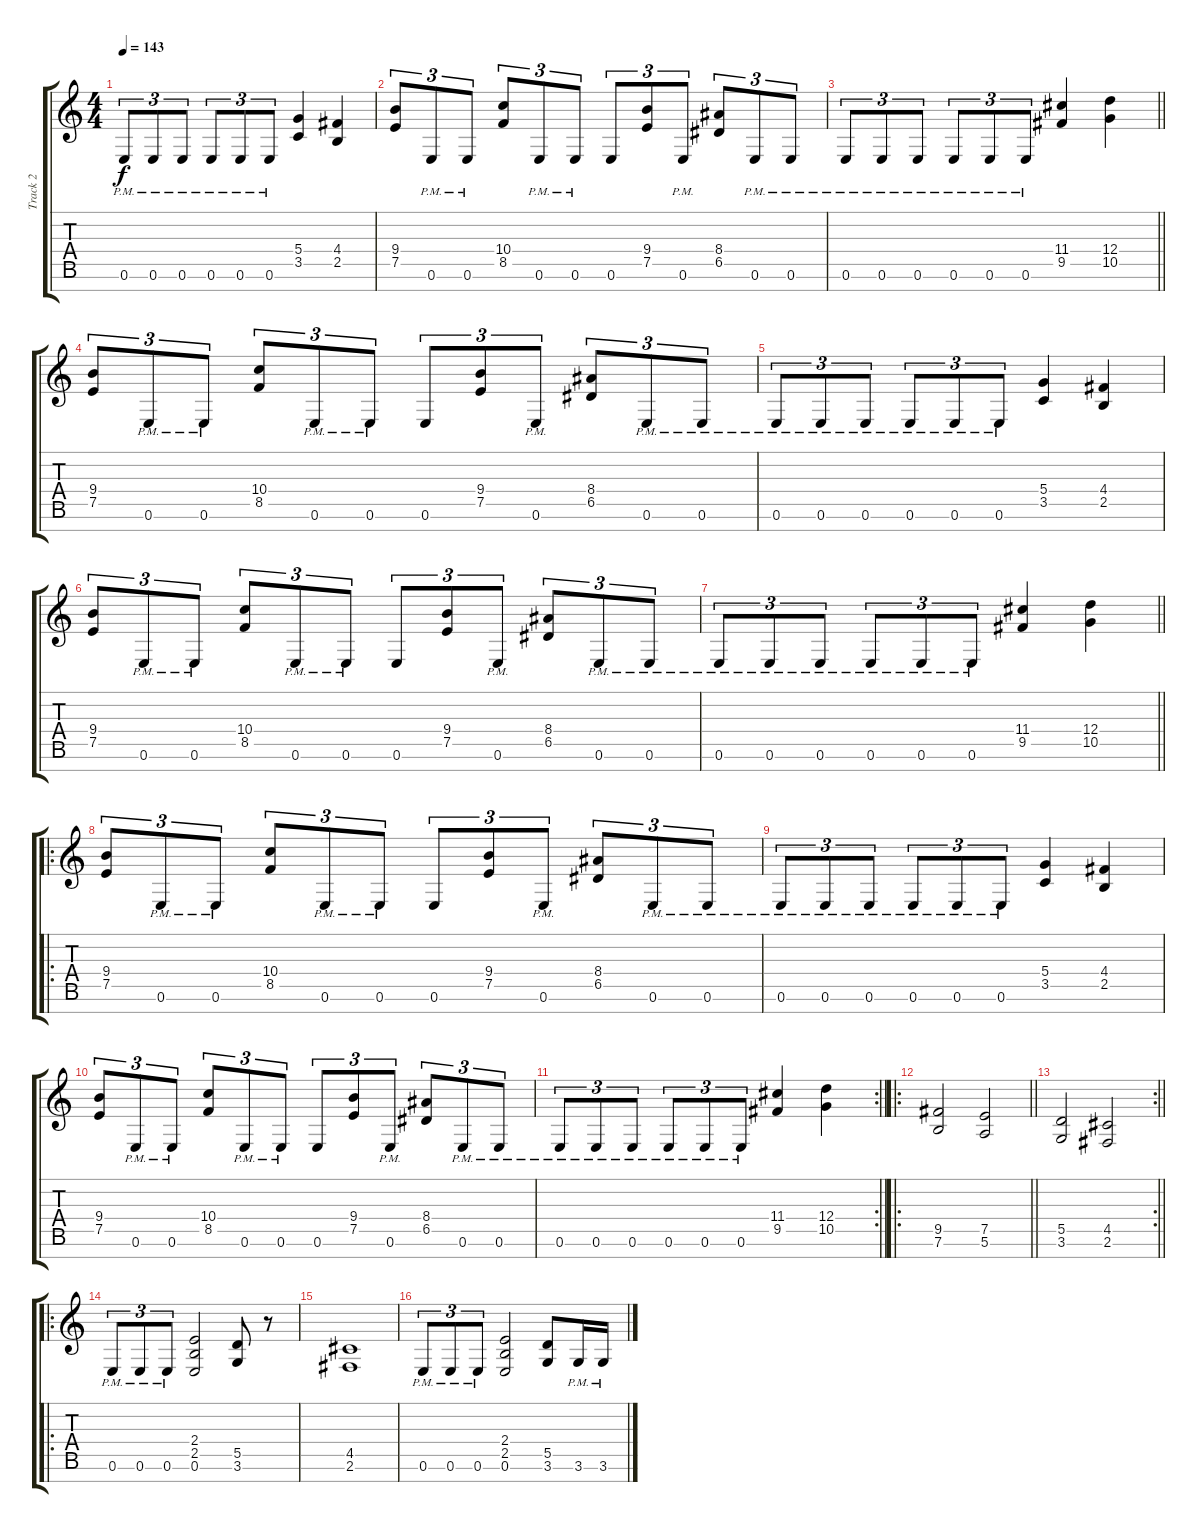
\track ("Track 2" "Track 2") {instrument distortionguitar}
\staff {score tabs}
\tuning (E4 B3 G3 D3 A2 E2 B1) {hide}
\ts (4 4)
\tempo 143
\clef g2
\ks c
0.6{pm}.8{tu (3 2) dy f} 0.6{pm}.8{tu (3 2)} 0.6{pm}.8{tu (3 2)} 0.6{pm}.8{tu (3 2)} 0.6{pm}.8{tu (3 2)} 0.6{pm}.8{tu (3 2)} (5.4 3.5).4 (4.4 2.5).4 |
(9.4 7.5).8{tu (3 2)} 0.6{pm}.8{tu (3 2)} 0.6{pm}.8{tu (3 2)} (10.4 8.5).8{tu (3 2)} 0.6{pm}.8{tu (3 2)} 0.6{pm}.8{tu (3 2)} 0.6.8{tu (3 2)} (9.4 7.5).8{tu (3 2)} 0.6{pm}.8{tu (3 2)} (8.4 6.5).8{tu (3 2)} 0.6{pm}.8{tu (3 2)} 0.6{pm}.8{tu (3 2)} |
\barLineRight lightlight
0.6{pm}.8{tu (3 2)} 0.6{pm}.8{tu (3 2)} 0.6{pm}.8{tu (3 2)} 0.6{pm}.8{tu (3 2)} 0.6{pm}.8{tu (3 2)} 0.6{pm}.8{tu (3 2)} (11.4 9.5).4 (12.4 10.5).4 |
(9.4 7.5).8{tu (3 2)} 0.6{pm}.8{tu (3 2)} 0.6{pm}.8{tu (3 2)} (10.4 8.5).8{tu (3 2)} 0.6{pm}.8{tu (3 2)} 0.6{pm}.8{tu (3 2)} 0.6.8{tu (3 2)} (9.4 7.5).8{tu (3 2)} 0.6{pm}.8{tu (3 2)} (8.4 6.5).8{tu (3 2)} 0.6{pm}.8{tu (3 2)} 0.6{pm}.8{tu (3 2)} |
0.6{pm}.8{tu (3 2)} 0.6{pm}.8{tu (3 2)} 0.6{pm}.8{tu (3 2)} 0.6{pm}.8{tu (3 2)} 0.6{pm}.8{tu (3 2)} 0.6{pm}.8{tu (3 2)} (5.4 3.5).4 (4.4 2.5).4 |
(9.4 7.5).8{tu (3 2)} 0.6{pm}.8{tu (3 2)} 0.6{pm}.8{tu (3 2)} (10.4 8.5).8{tu (3 2)} 0.6{pm}.8{tu (3 2)} 0.6{pm}.8{tu (3 2)} 0.6.8{tu (3 2)} (9.4 7.5).8{tu (3 2)} 0.6{pm}.8{tu (3 2)} (8.4 6.5).8{tu (3 2)} 0.6{pm}.8{tu (3 2)} 0.6{pm}.8{tu (3 2)} |
\barLineRight lightlight
0.6{pm}.8{tu (3 2)} 0.6{pm}.8{tu (3 2)} 0.6{pm}.8{tu (3 2)} 0.6{pm}.8{tu (3 2)} 0.6{pm}.8{tu (3 2)} 0.6{pm}.8{tu (3 2)} (11.4 9.5).4 (12.4 10.5).4 |
\ro
\section ("" "")
(9.4 7.5).8{tu (3 2)} 0.6{pm}.8{tu (3 2)} 0.6{pm}.8{tu (3 2)} (10.4 8.5).8{tu (3 2)} 0.6{pm}.8{tu (3 2)} 0.6{pm}.8{tu (3 2)} 0.6.8{tu (3 2)} (9.4 7.5).8{tu (3 2)} 0.6{pm}.8{tu (3 2)} (8.4 6.5).8{tu (3 2)} 0.6{pm}.8{tu (3 2)} 0.6{pm}.8{tu (3 2)} |
0.6{pm}.8{tu (3 2)} 0.6{pm}.8{tu (3 2)} 0.6{pm}.8{tu (3 2)} 0.6{pm}.8{tu (3 2)} 0.6{pm}.8{tu (3 2)} 0.6{pm}.8{tu (3 2)} (5.4 3.5).4 (4.4 2.5).4 |
(9.4 7.5).8{tu (3 2)} 0.6{pm}.8{tu (3 2)} 0.6{pm}.8{tu (3 2)} (10.4 8.5).8{tu (3 2)} 0.6{pm}.8{tu (3 2)} 0.6{pm}.8{tu (3 2)} 0.6.8{tu (3 2)} (9.4 7.5).8{tu (3 2)} 0.6{pm}.8{tu (3 2)} (8.4 6.5).8{tu (3 2)} 0.6{pm}.8{tu (3 2)} 0.6{pm}.8{tu (3 2)} |
\rc 2
\barLineRight lightlight
0.6{pm}.8{tu (3 2)} 0.6{pm}.8{tu (3 2)} 0.6{pm}.8{tu (3 2)} 0.6{pm}.8{tu (3 2)} 0.6{pm}.8{tu (3 2)} 0.6{pm}.8{tu (3 2)} (11.4 9.5).4 (12.4 10.5).4 |
\ro
\section ("" "")
\barLineRight lightlight
(9.5 7.6).2 (7.5 5.6).2 |
\rc 2
\barLineRight lightlight
(5.5 3.6).2 (4.5 2.6).2 |
\ro
\section ("" "")
0.6{pm}.8{tu (3 2)} 0.6{pm}.8{tu (3 2)} 0.6{pm}.8{tu (3 2)} (2.4 2.5 0.6).2 (5.5 3.6).8 r.8 |
(4.5 2.6).1 |
0.6{pm}.8{tu (3 2)} 0.6{pm}.8{tu (3 2)} 0.6{pm}.8{tu (3 2)} (2.4 2.5 0.6).2 (5.5 3.6).8 3.6{pm}.16 3.6{pm}.16
